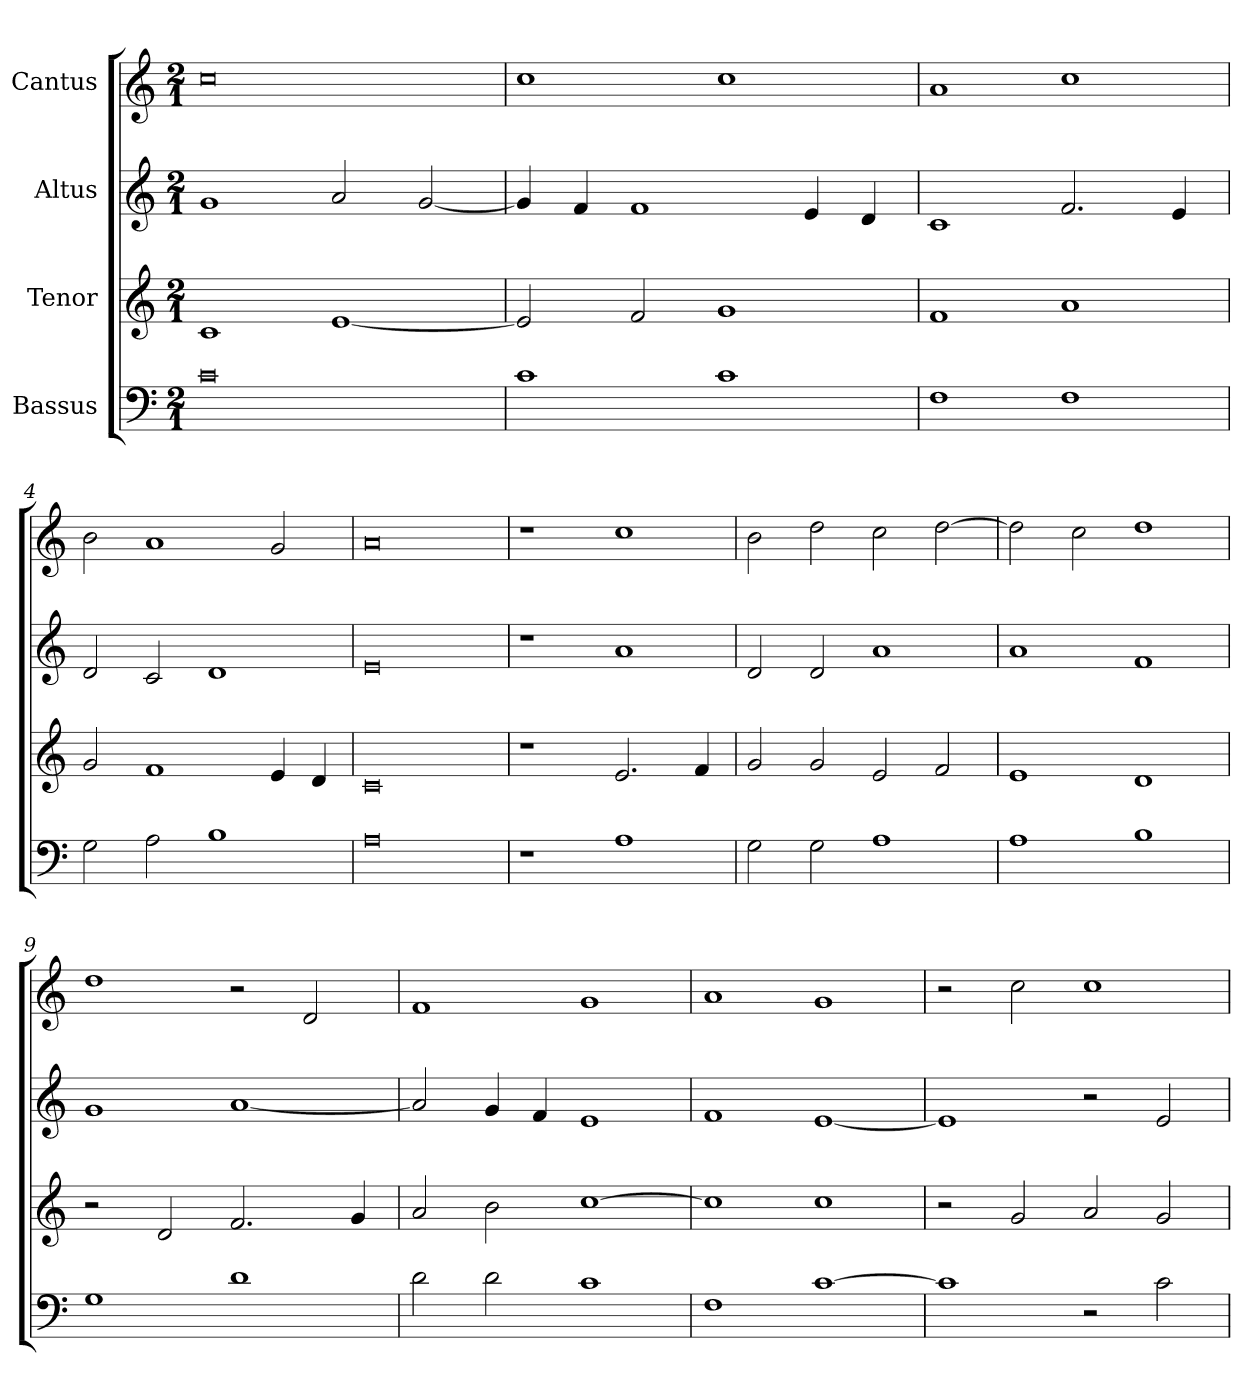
**kern	**kern	**kern	**kern
*part4	*part3	*part2	*part1
*staff4	*staff3	*staff2	*staff1
*I"Bassus	*I"Tenor	*I"Altus	*I"Cantus
!!LO:PB:g=z
*clefF4	*clefG2	*clefG2	*clefG2
*k[]	*k[]	*k[]	*k[]
*C:	*C:	*C:	*C:
*M2/1	*M2/1	*M2/1	*M2/1
*MM320	*MM320	*MM320	*MM320
=1	=1	=1	=1
0ci	1ci	1gi	0cci
.	[<1ei	2ai/	.
.	.	[<2gi/	.
=2	=2	=2	=2
1ci	2ei/]	4gi/]	1cci
.	.	4fi/	.
.	2fi/	1fi	.
1ci	1gi	.	1cci
.	.	4ei/	.
.	.	4di/	.
=3	=3	=3	=3
1Fi	1fi	1ci	1ai
1Fi	1ai	2.fi/	1cci
.	.	4ei/	.
=4	=4	=4	=4
2Gi\	2gi/	2di/	2bi\
2Ai\	1fi	2ci/	1ai
1Bi	.	1di	.
.	4ei/	.	2gi/
.	4di/	.	.
=5	=5	=5	=5
0Ai	0ci	0ei	0ai
=6	=6	=6	=6
1r	1r	1r	1r
1Ai	2.ei/	1ai	1cci
.	4fi/	.	.
!!LO:LB:g=z
=7	=7	=7	=7
2Gi\	2gi/	2di/	2bi\
2Gi\	2gi/	2di/	2ddi\
1Ai	2ei/	1ai	2cci\
.	2fi/	.	[>2ddi\
=8	=8	=8	=8
1Ai	1ei	1ai	2ddi\]
.	.	.	2cci\
1Bi	1di	1fi	1ddi
=9	=9	=9	=9
1Gi	2r	1gi	1ddi
.	2di/	.	.
1di	2.fi/	[<1ai	2r
.	.	.	2di/
.	4gi/	.	.
=10	=10	=10	=10
2di\	2ai/	2ai/]	1fi
2di\	2bi\	4gi/	.
.	.	4fi/	.
1ci	[>1cci	1ei	1gi
=11	=11	=11	=11
1Fi	1cci]	1fi	1ai
[>1ci	1cci	[<1ei	1gi
=12	=12	=12	=12
1ci]	2r	1ei]	2r
.	2gi/	.	2cci\
2r	2ai/	2r	1cci
2ci\	2gi/	2ei/	.
=	=	=	=
*-	*-	*-	*-
